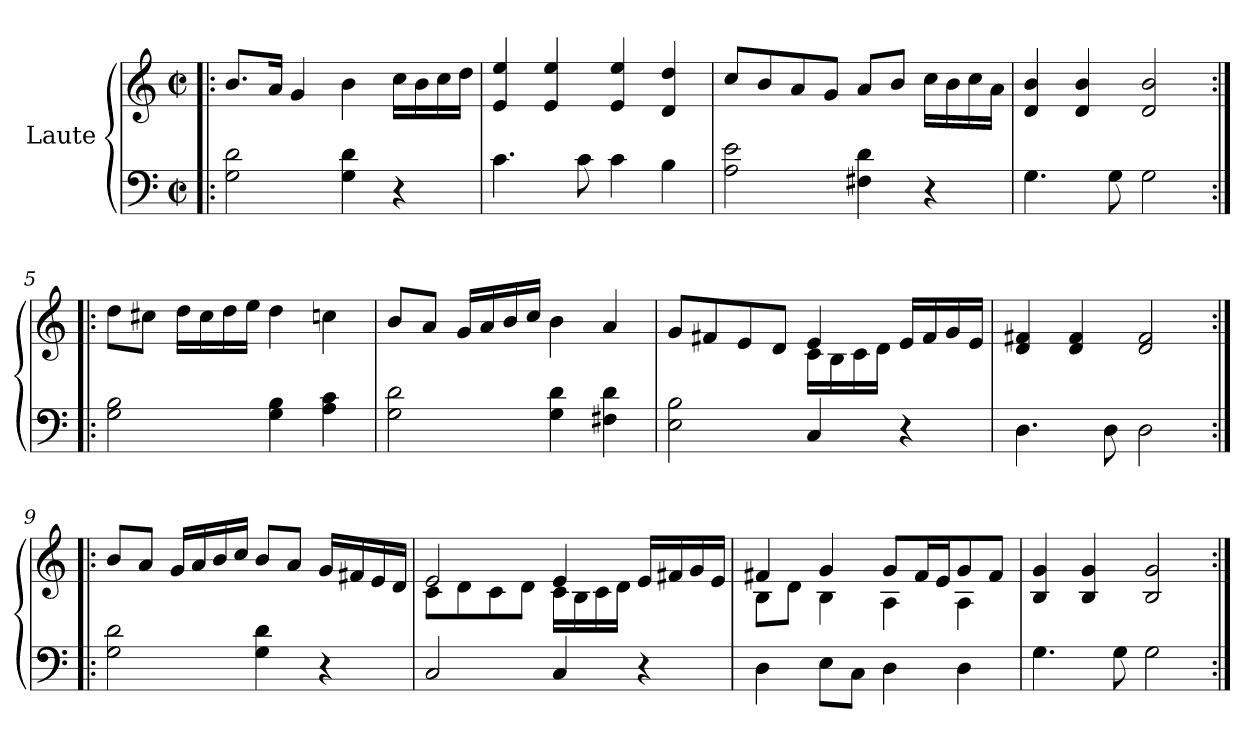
**kern	**kern
*part1	*part1
*staff2	*staff1
*I"Laute	*
*clefF4	*clefG2
*k[]	*k[]
*M2/2	*M2/2
*met(c|)	*met(c|)
=1!|:	=1!|:
2G\ 2d\	8.b/L
.	16a/Jk
.	4g/
4G\ 4d\	4b\
4r	16cc\LL
.	16b\
.	16cc\
.	16dd\JJ
=2	=2
4.c\	4e/ 4ee/
.	4e/ 4ee/
8c\	.
4c\	4e/ 4ee/
4B\	4d/ 4dd/
=3	=3
2A\ 2e\	8cc/L
.	8b/
.	8a/
.	8g/J
4F#X\ 4d\	8a/L
.	8b/J
4r	16cc\LL
.	16b\
.	16cc\
.	16a\JJ
!!LO:LB:g=z
=4	=4
4.G\	4d/ 4b/
.	4d/ 4b/
8G\	.
2G\	2d/ 2b/
=5:|!|:	=5:|!|:
2G\ 2B\	8dd\L
.	8cc#X\J
.	16dd\LL
.	16cc#\
.	16dd\
.	16ee\JJ
4G\ 4B\	4dd\
4A\ 4c\	4ccn\
=6	=6
2G\ 2d\	8b/L
.	8a/J
.	16g/LL
.	16a/
.	16b/
.	16cc/JJ
4G\ 4d\	4b\
4F#X\ 4d\	4a/
!!LO:LB:g=z
=7	=7
*	*^
2E\ 2B\	8g/L	2ryy
.	8f#X/	.
.	8e/	.
.	8d/J	.
4C/	4e/	16c\LL
.	.	16B\
.	.	16c\
.	.	16d\JJ
4r	16e/LL	4ryy
.	16f#/	.
.	16g/	.
.	16e/JJ	.
*	*v	*v
=8	=8
4.D\	4d/ 4f#X/
.	4d/ 4f#/
8D\	.
2D\	2d/ 2f#/
=9:|!|:	=9:|!|:
2G\ 2d\	8b/L
.	8a/J
.	16g/LL
.	16a/
.	16b/
.	16cc/JJ
4G\ 4d\	8b/L
.	8a/J
4r	16g/LL
.	16f#X/
.	16e/
.	16d/JJ
!!LO:LB:g=z
=10	=10
*	*^
2C/	2e/	8c\L
.	.	8d\
.	.	8c\
.	.	8d\J
4C/	4e/	16c\LL
.	.	16B\
.	.	16c\
.	.	16d\JJ
4r	16e/LL	4ryy
.	16f#X/	.
.	16g/	.
.	16e/JJ	.
=11	=11	=11
4D\	4f#X/	8B\L
.	.	8d\J
8E\L	4g/	4B\
8C\J	.	.
4D\	8g/L	4A\
.	16f#/L	.
.	16e/J	.
4D\	8g/	4A\
.	8f#/J	.
*	*v	*v
=12	=12
4.G\	4B/ 4g/
.	4B/ 4g/
8G\	.
2G\	2B/ 2g/
=:|!	=:|!
*-	*-
